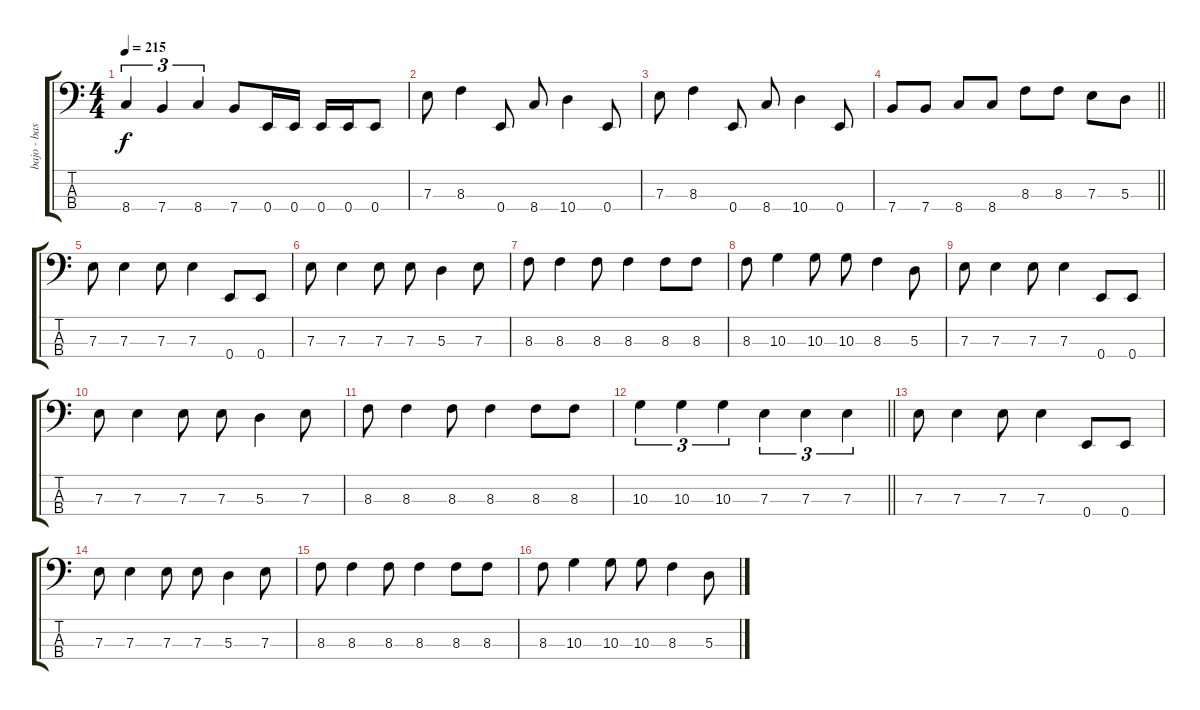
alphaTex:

\track ("bajo - bass" "bajo - bas") {instrument electricbasspick}
\staff {score tabs}
\tuning (G2 D2 A1 E1) {hide}
\ts (4 4)
\tempo 215
\clef f4
\ks c
8.4.4{tu (3 2) dy f} 7.4.4{tu (3 2)} 8.4.4{tu (3 2)} 7.4.8 0.4.16 0.4.16 0.4.16 0.4.16 0.4.8 |
7.3.8 8.3.4 0.4.8 8.4.8 10.4.4 0.4.8 |
7.3.8 8.3.4 0.4.8 8.4.8 10.4.4 0.4.8 |
\barLineRight lightlight
7.4.8 7.4.8 8.4.8 8.4.8 8.3.8 8.3.8 7.3.8 5.3.8 |
7.3.8 7.3.4 7.3.8 7.3.4 0.4.8 0.4.8 |
7.3.8 7.3.4 7.3.8 7.3.8 5.3.4 7.3.8 |
8.3.8 8.3.4 8.3.8 8.3.4 8.3.8 8.3.8 |
8.3.8 10.3.4 10.3.8 10.3.8 8.3.4 5.3.8 |
7.3.8 7.3.4 7.3.8 7.3.4 0.4.8 0.4.8 |
7.3.8 7.3.4 7.3.8 7.3.8 5.3.4 7.3.8 |
8.3.8 8.3.4 8.3.8 8.3.4 8.3.8 8.3.8 |
\barLineRight lightlight
10.3.4{tu (3 2)} 10.3.4{tu (3 2)} 10.3.4{tu (3 2)} 7.3.4{tu (3 2)} 7.3.4{tu (3 2)} 7.3.4{tu (3 2)} |
7.3.8 7.3.4 7.3.8 7.3.4 0.4.8 0.4.8 |
7.3.8 7.3.4 7.3.8 7.3.8 5.3.4 7.3.8 |
8.3.8 8.3.4 8.3.8 8.3.4 8.3.8 8.3.8 |
8.3.8 10.3.4 10.3.8 10.3.8 8.3.4 5.3.8
